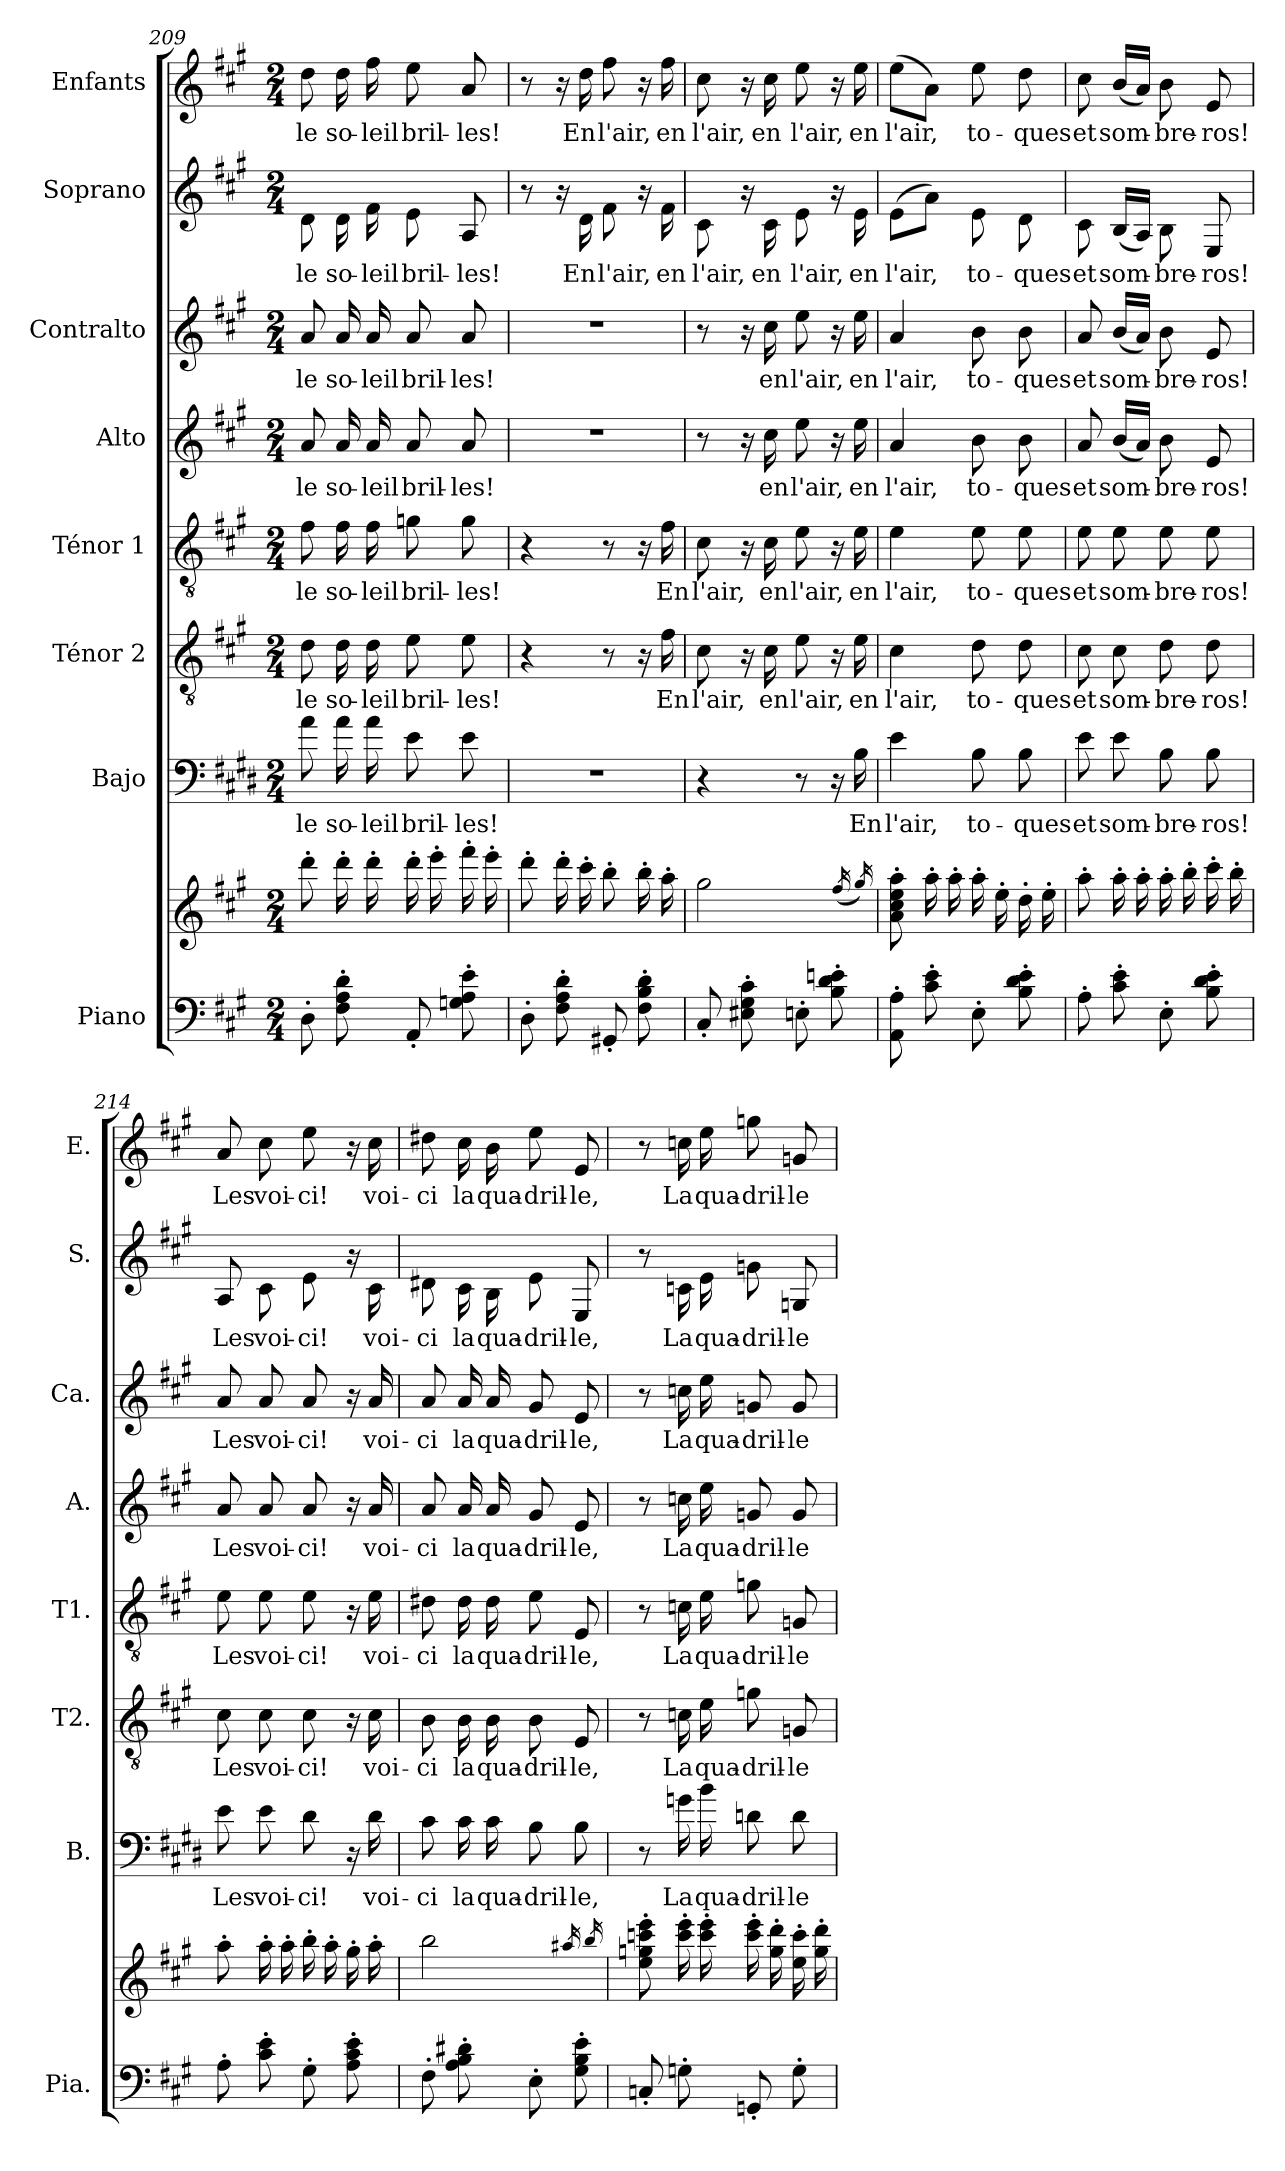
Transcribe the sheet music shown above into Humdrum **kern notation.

**kern	**kern	**kern	**text	**kern	**text	**kern	**text	**kern	**text	**kern	**text	**kern	**text	**kern	**text
*part8	*part8	*part7	*part7	*part6	*part6	*part5	*part5	*part4	*part4	*part3	*part3	*part2	*part2	*part1	*part1
*staff9	*staff8	*staff7	*staff7	*staff6	*staff6	*staff5	*staff5	*staff4	*staff4	*staff3	*staff3	*staff2	*staff2	*staff1	*staff1
*I"Piano	*	*I"Bajo	*	*I"Ténor 2	*	*I"Ténor 1	*	*I"Alto	*	*I"Contralto	*	*I"Soprano	*	*I"Enfants	*
*I'Pia.	*	*I'B.	*	*I'T2.	*	*I'T1.	*	*I'A.	*	*I'Ca.	*	*I'S.	*	*I'E.	*
*clefF4	*clefG2	*clefF4	*	*clefGv2	*	*clefGv2	*	*clefG2	*	*clefG2	*	*clefG2	*	*clefG2	*
*	*	*ITrd4c7	*	*	*	*	*	*	*	*	*	*ITrd-7c-12	*	*	*
*k[f#c#g#]	*k[f#c#g#]	*k[f#c#g#]	*	*k[f#c#g#]	*	*k[f#c#g#]	*	*k[f#c#g#]	*	*k[f#c#g#]	*	*k[f#c#g#]	*	*k[f#c#g#]	*
*M2/4	*M2/4	*M2/4	*	*M2/4	*	*M2/4	*	*M2/4	*	*M2/4	*	*M2/4	*	*M2/4	*
=209	=209	=209	=209	=209	=209	=209	=209	=209	=209	=209	=209	=209	=209	=209	=209
8D'\	8ddd'\	8d\	le	8d\	le	8f#\	le	8a/	le	8a/	le	8dd\	le	8dd\	le
8F#\' 8A\' 8d\'	16ddd'\	16d\	so-	16d\	so-	16f#\	so-	16a/	so-	16a/	so-	16dd\	so-	16dd\	so-
.	16ddd'\	16d\	-leil	16d\	-leil	16f#\	-leil	16a/	-leil	16a/	-leil	16ff#\	-leil	16ff#\	-leil
8AA'/	16ddd'\	8A\	bril-	8e\	bril-	8gn\	bril-	8a/	bril-	8a/	bril-	8ee\	bril-	8ee\	bril-
.	16eee'\	.	.	.	.	.	.	.	.	.	.	.	.	.	.
8Gn\' 8A\' 8e\'	16fff#'\	8A\	-les!	8e\	-les!	8g\	-les!	8a/	-les!	8a/	-les!	8a/	-les!	8a/	-les!
.	16eee'\	.	.	.	.	.	.	.	.	.	.	.	.	.	.
=210	=210	=210	=210	=210	=210	=210	=210	=210	=210	=210	=210	=210	=210	=210	=210
8D'\	8ddd'\	2r	.	4r	.	4r	.	2r	.	2r	.	8r	.	8r	.
8F#\' 8A\' 8d\'	16ddd'\	.	.	.	.	.	.	.	.	.	.	16r	.	16r	.
.	16ccc#'\	.	.	.	.	.	.	.	.	.	.	16dd\	En	16dd\	En
8GG#X'/	8bb'\	.	.	8r	.	8r	.	.	.	.	.	8ff#\	l'air,	8ff#\	l'air,
8F#\' 8B\' 8d\'	16bb'\	.	.	16r	.	16r	.	.	.	.	.	16r	.	16r	.
.	16aa'\	.	.	16f#\	En	16f#\	En	.	.	.	.	16ff#\	en	16ff#\	en
!!LO:PB:g=z
=211	=211	=211	=211	=211	=211	=211	=211	=211	=211	=211	=211	=211	=211	=211	=211
8C#'/	2gg#\	4r	.	8c#\	l'air,	8c#\	l'air,	8r	.	8r	.	8cc#\	l'air,	8cc#\	l'air,
8E#X\' 8G#\' 8c#\'	.	.	.	16r	.	16r	.	16r	.	16r	.	16r	.	16r	.
.	.	.	.	16c#\	en	16c#\	en	16cc#\	en	16cc#\	en	16cc#\	en	16cc#\	en
8En'\	.	8r	.	8e\	l'air,	8e\	l'air,	8ee\	l'air,	8ee\	l'air,	8ee\	l'air,	8ee\	l'air,
8B\' 8d\' 8en\'	.	16r	.	16r	.	16r	.	16r	.	16r	.	16r	.	16r	.
.	.	16E\	En	16e\	en	16e\	en	16ee\	en	16ee\	en	16ee\	en	16ee\	en
.	(16qff#/	.	.	.	.	.	.	.	.	.	.	.	.	.	.
.	16qgg#/)	.	.	.	.	.	.	.	.	.	.	.	.	.	.
=212	=212	=212	=212	=212	=212	=212	=212	=212	=212	=212	=212	=212	=212	=212	=212
8AA\' 8A\'	8a\' 8cc#\' 8ee\' 8aa\'	4A\	l'air,	4c#\	l'air,	4e\	l'air,	4a/	l'air,	4a/	l'air,	(8ee\L	l'air,	(8ee\L	l'air,
8c#\' 8e\'	16aa'\	.	.	.	.	.	.	.	.	.	.	8aa\J)	.	8a\J)	.
.	16aa'\	.	.	.	.	.	.	.	.	.	.	.	.	.	.
8E'\	16aa'\	8E\	to-	8d\	to-	8e\	to-	8b\	to-	8b\	to-	8ee\	to-	8ee\	to-
.	16ee'\	.	.	.	.	.	.	.	.	.	.	.	.	.	.
8B\' 8d\' 8e\'	16dd'\	8E\	-ques	8d\	-ques	8e\	-ques	8b\	-ques	8b\	-ques	8dd\	-ques	8dd\	-ques
.	16ee'\	.	.	.	.	.	.	.	.	.	.	.	.	.	.
=213	=213	=213	=213	=213	=213	=213	=213	=213	=213	=213	=213	=213	=213	=213	=213
8A'\	8aa'\	8A\	et	8c#\	et	8e\	et	8a/	et	8a/	et	8cc#\	et	8cc#\	et
8c#\' 8e\'	16aa'\	8A\	som-	8c#\	som-	8e\	som-	(16b/LL	som-	(16b/LL	som-	(16b/LL	som-	(16b/LL	som-
.	16aa'\	.	.	.	.	.	.	16a/JJ)	.	16a/JJ)	.	16a/JJ)	.	16a/JJ)	.
8E'\	16aa'\	8E\	-bre-	8d\	-bre-	8e\	-bre-	8b\	-bre-	8b\	-bre-	8b\	-bre-	8b\	-bre-
.	16bb'\	.	.	.	.	.	.	.	.	.	.	.	.	.	.
8B\' 8d\' 8e\'	16ccc#'\	8E\	-ros!	8d\	-ros!	8e\	-ros!	8e/	-ros!	8e/	-ros!	8e/	-ros!	8e/	-ros!
.	16bb'\	.	.	.	.	.	.	.	.	.	.	.	.	.	.
=214	=214	=214	=214	=214	=214	=214	=214	=214	=214	=214	=214	=214	=214	=214	=214
8A'\	8aa'\	8A\	Les	8c#\	Les	8e\	Les	8a/	Les	8a/	Les	8a/	Les	8a/	Les
8c#\' 8e\'	16aa'\	8A\	voi-	8c#\	voi-	8e\	voi-	8a/	voi-	8a/	voi-	8cc#\	voi-	8cc#\	voi-
.	16aa'\	.	.	.	.	.	.	.	.	.	.	.	.	.	.
8G#'\	16bb'\	8G#\	-ci!	8c#\	-ci!	8e\	-ci!	8a/	-ci!	8a/	-ci!	8ee\	-ci!	8ee\	-ci!
.	16aa'\	.	.	.	.	.	.	.	.	.	.	.	.	.	.
8A\' 8c#\' 8e\'	16gg#'\	16r	.	16r	.	16r	.	16r	.	16r	.	16r	.	16r	.
.	16aa'\	16G#\	voi-	16c#\	voi-	16e\	voi-	16a/	voi-	16a/	voi-	16cc#\	voi-	16cc#\	voi-
!!LO:PB:g=z
=215	=215	=215	=215	=215	=215	=215	=215	=215	=215	=215	=215	=215	=215	=215	=215
8F#'\	2bb\	8F#\	-ci	8B\	-ci	8d#X\	-ci	8a/	-ci	8a/	-ci	8dd#X\	-ci	8dd#X\	-ci
8A\' 8B\' 8d#X\'	.	16F#\	la	16B\	la	16d#\	la	16a/	la	16a/	la	16cc#\	la	16cc#\	la
.	.	16F#\	qua-	16B\	qua-	16d#\	qua-	16a/	qua-	16a/	qua-	16b\	qua-	16b\	qua-
8E'\	.	8E\	-dril-	8B\	-dril-	8e\	-dril-	8g#/	-dril-	8g#/	-dril-	8ee\	-dril-	8ee\	-dril-
8G#\' 8B\' 8e\'	.	8E\	-le,	8E/	-le,	8E/	-le,	8e/	-le,	8e/	-le,	8e/	-le,	8e/	-le,
.	16qaa#X/	.	.	.	.	.	.	.	.	.	.	.	.	.	.
.	16qbb/	.	.	.	.	.	.	.	.	.	.	.	.	.	.
=216	=216	=216	=216	=216	=216	=216	=216	=216	=216	=216	=216	=216	=216	=216	=216
8Cn'/	8ee\' 8ggn\' 8cccn\' 8eee\'	8r	.	8r	.	8r	.	8r	.	8r	.	8r	.	8r	.
8Gn'\	16ccc\' 16eee\'	16cn\	La	16cn\	La	16cn\	La	16ccn\	La	16ccn\	La	16ccn\	La	16ccn\	La
.	16ccc\' 16eee\'	16e\	qua-	16e\	qua-	16e\	qua-	16ee\	qua-	16ee\	qua-	16ee\	qua-	16ee\	qua-
8GGn'/	16ccc\' 16eee\'	8Gn\	-dril-	8gn\	-dril-	8gn\	-dril-	8gn/	-dril-	8gn/	-dril-	8ggn\	-dril-	8ggn\	-dril-
.	16gg\' 16ddd\'	.	.	.	.	.	.	.	.	.	.	.	.	.	.
8G'\	16ee\' 16ccc\'	8G\	-le	8Gn/	-le	8Gn/	-le	8g/	-le	8g/	-le	8gn/	-le	8gn/	-le
.	16gg\' 16ddd\'	.	.	.	.	.	.	.	.	.	.	.	.	.	.
=	=	=	=	=	=	=	=	=	=	=	=	=	=	=	=
*-	*-	*-	*-	*-	*-	*-	*-	*-	*-	*-	*-	*-	*-	*-	*-
